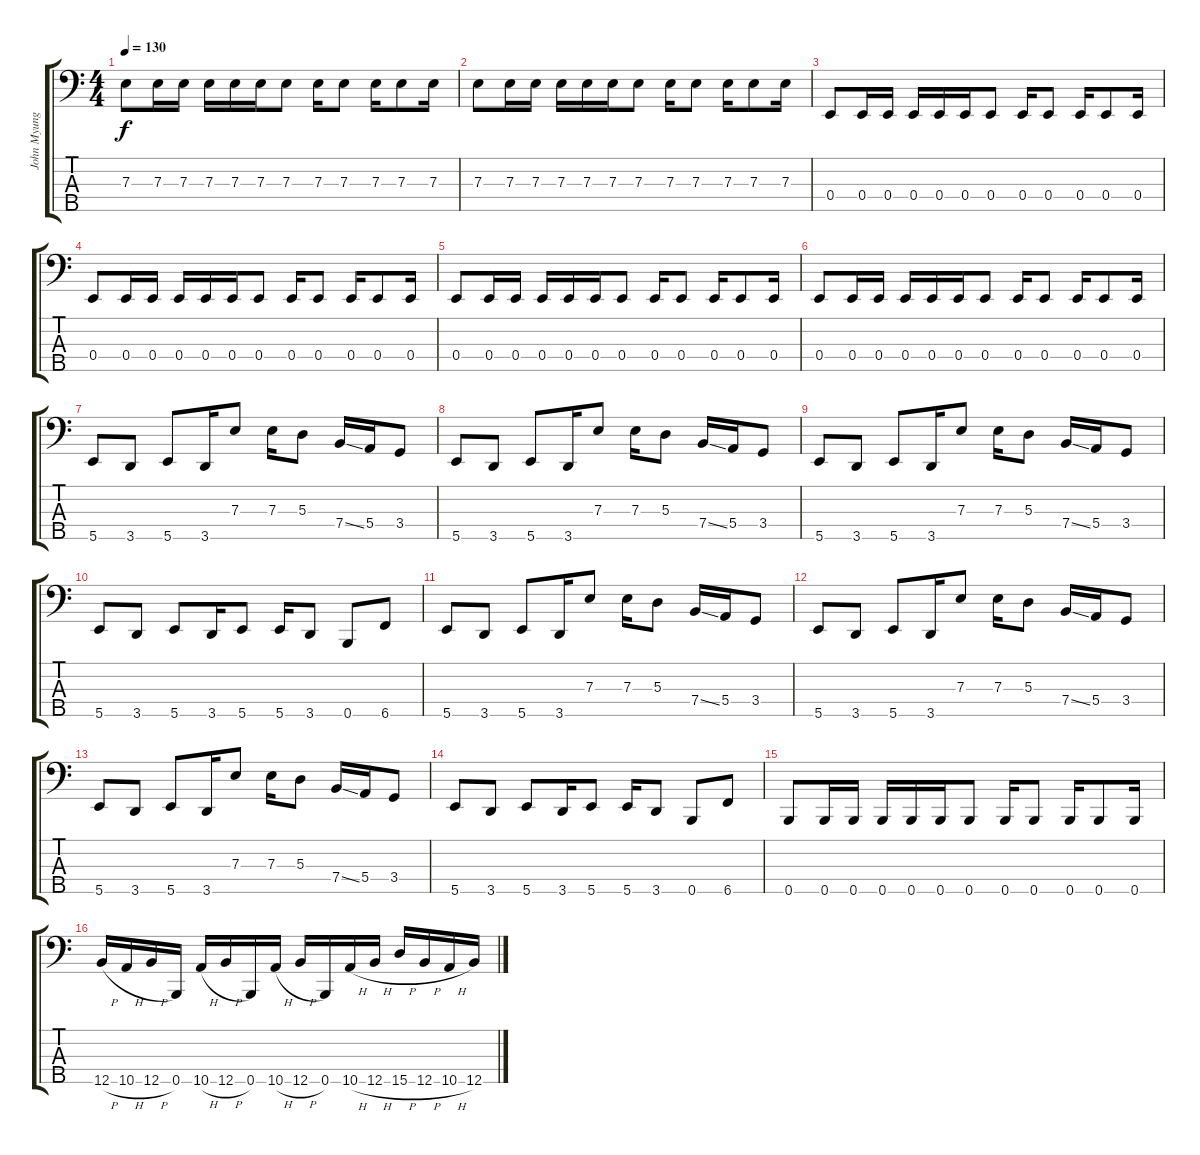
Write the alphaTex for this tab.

\track ("John Myung" "John Myung") {instrument electricbassfinger}
\staff {score tabs}
\tuning (G2 D2 A1 E1 B0) {hide}
\ts (4 4)
\tempo 130
\clef f4
\ks c
7.3.8{dy f} 7.3.16 7.3.16 7.3.16 7.3.16 7.3.16 7.3.8 7.3.16 7.3.8 7.3.16 7.3.8 7.3.16 |
7.3.8 7.3.16 7.3.16 7.3.16 7.3.16 7.3.16 7.3.8 7.3.16 7.3.8 7.3.16 7.3.8 7.3.16 |
0.4.8 0.4.16 0.4.16 0.4.16 0.4.16 0.4.16 0.4.8 0.4.16 0.4.8 0.4.16 0.4.8 0.4.16 |
0.4.8 0.4.16 0.4.16 0.4.16 0.4.16 0.4.16 0.4.8 0.4.16 0.4.8 0.4.16 0.4.8 0.4.16 |
0.4.8 0.4.16 0.4.16 0.4.16 0.4.16 0.4.16 0.4.8 0.4.16 0.4.8 0.4.16 0.4.8 0.4.16 |
0.4.8 0.4.16 0.4.16 0.4.16 0.4.16 0.4.16 0.4.8 0.4.16 0.4.8 0.4.16 0.4.8 0.4.16 |
5.5.8 3.5.8 5.5.8 3.5.16 7.3.8 7.3.16 5.3.8 7.4{ss}.16 5.4.16 3.4.8 |
5.5.8 3.5.8 5.5.8 3.5.16 7.3.8 7.3.16 5.3.8 7.4{ss}.16 5.4.16 3.4.8 |
5.5.8 3.5.8 5.5.8 3.5.16 7.3.8 7.3.16 5.3.8 7.4{ss}.16 5.4.16 3.4.8 |
5.5.8 3.5.8 5.5.8 3.5.16 5.5.8 5.5.16 3.5.8 0.5.8 6.5.8 |
5.5.8 3.5.8 5.5.8 3.5.16 7.3.8 7.3.16 5.3.8 7.4{ss}.16 5.4.16 3.4.8 |
5.5.8 3.5.8 5.5.8 3.5.16 7.3.8 7.3.16 5.3.8 7.4{ss}.16 5.4.16 3.4.8 |
5.5.8 3.5.8 5.5.8 3.5.16 7.3.8 7.3.16 5.3.8 7.4{ss}.16 5.4.16 3.4.8 |
5.5.8 3.5.8 5.5.8 3.5.16 5.5.8 5.5.16 3.5.8 0.5.8 6.5.8 |
0.5.8 0.5.16 0.5.16 0.5.16 0.5.16 0.5.16 0.5.8 0.5.16 0.5.8 0.5.16 0.5.8 0.5.16 |
12.5{h}.16 10.5{h}.16 12.5{h}.16 0.5.16 10.5{h}.16 12.5{h}.16 0.5.16 10.5{h}.16 12.5{h}.16 0.5.16 10.5{h}.16 12.5{h}.16 15.5{h}.16 12.5{h}.16 10.5{h}.16 12.5.16
